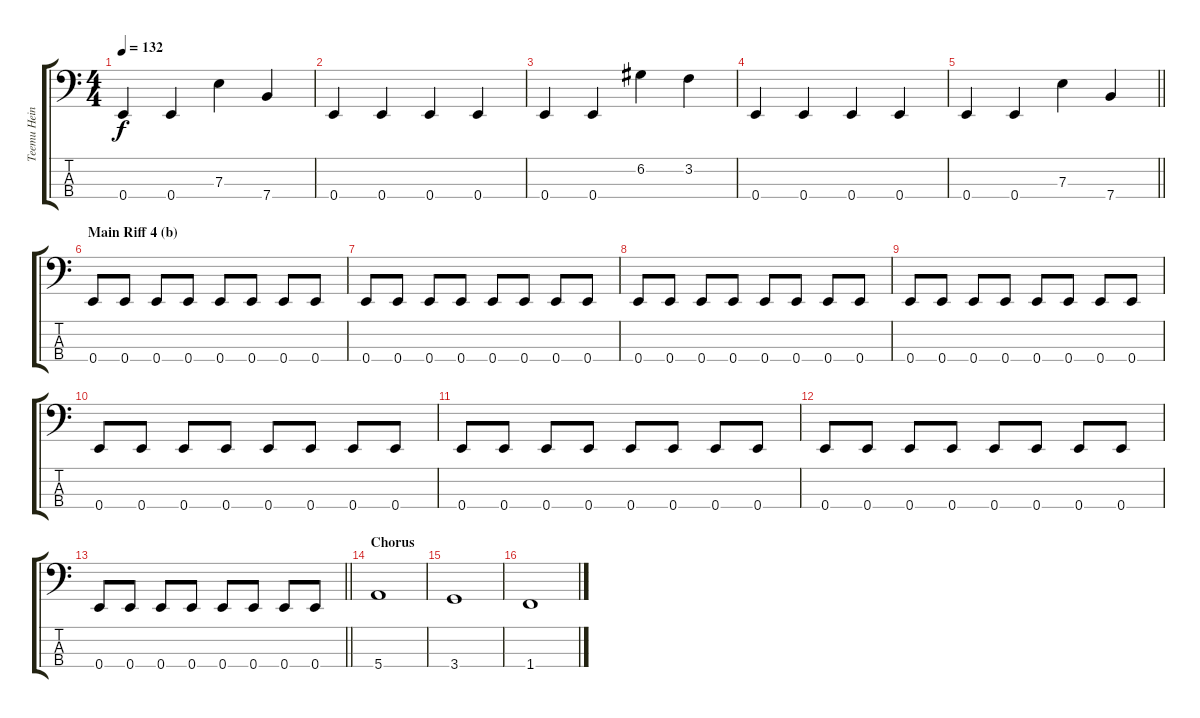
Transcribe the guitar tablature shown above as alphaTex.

\track ("Teemu Heinola (bass)" "Teemu Hein") {instrument electricbasspick}
\staff {score tabs}
\tuning (G2 D2 A1 E1) {hide}
\ts (4 4)
\tempo 132
\clef f4
\ks c
0.4.4{dy f} 0.4.4 7.3.4 7.4.4 |
0.4.4 0.4.4 0.4.4 0.4.4 |
0.4.4 0.4.4 6.2.4 3.2.4 |
0.4.4 0.4.4 0.4.4 0.4.4 |
\barLineRight lightlight
0.4.4 0.4.4 7.3.4 7.4.4 |
\section ("" "Main Riff 4 (b)")
0.4.8 0.4.8 0.4.8 0.4.8 0.4.8 0.4.8 0.4.8 0.4.8 |
0.4.8 0.4.8 0.4.8 0.4.8 0.4.8 0.4.8 0.4.8 0.4.8 |
0.4.8 0.4.8 0.4.8 0.4.8 0.4.8 0.4.8 0.4.8 0.4.8 |
0.4.8 0.4.8 0.4.8 0.4.8 0.4.8 0.4.8 0.4.8 0.4.8 |
0.4.8 0.4.8 0.4.8 0.4.8 0.4.8 0.4.8 0.4.8 0.4.8 |
0.4.8 0.4.8 0.4.8 0.4.8 0.4.8 0.4.8 0.4.8 0.4.8 |
0.4.8 0.4.8 0.4.8 0.4.8 0.4.8 0.4.8 0.4.8 0.4.8 |
\barLineRight lightlight
0.4.8 0.4.8 0.4.8 0.4.8 0.4.8 0.4.8 0.4.8 0.4.8 |
\section ("" "Chorus")
5.4.1 |
3.4.1 |
1.4.1
